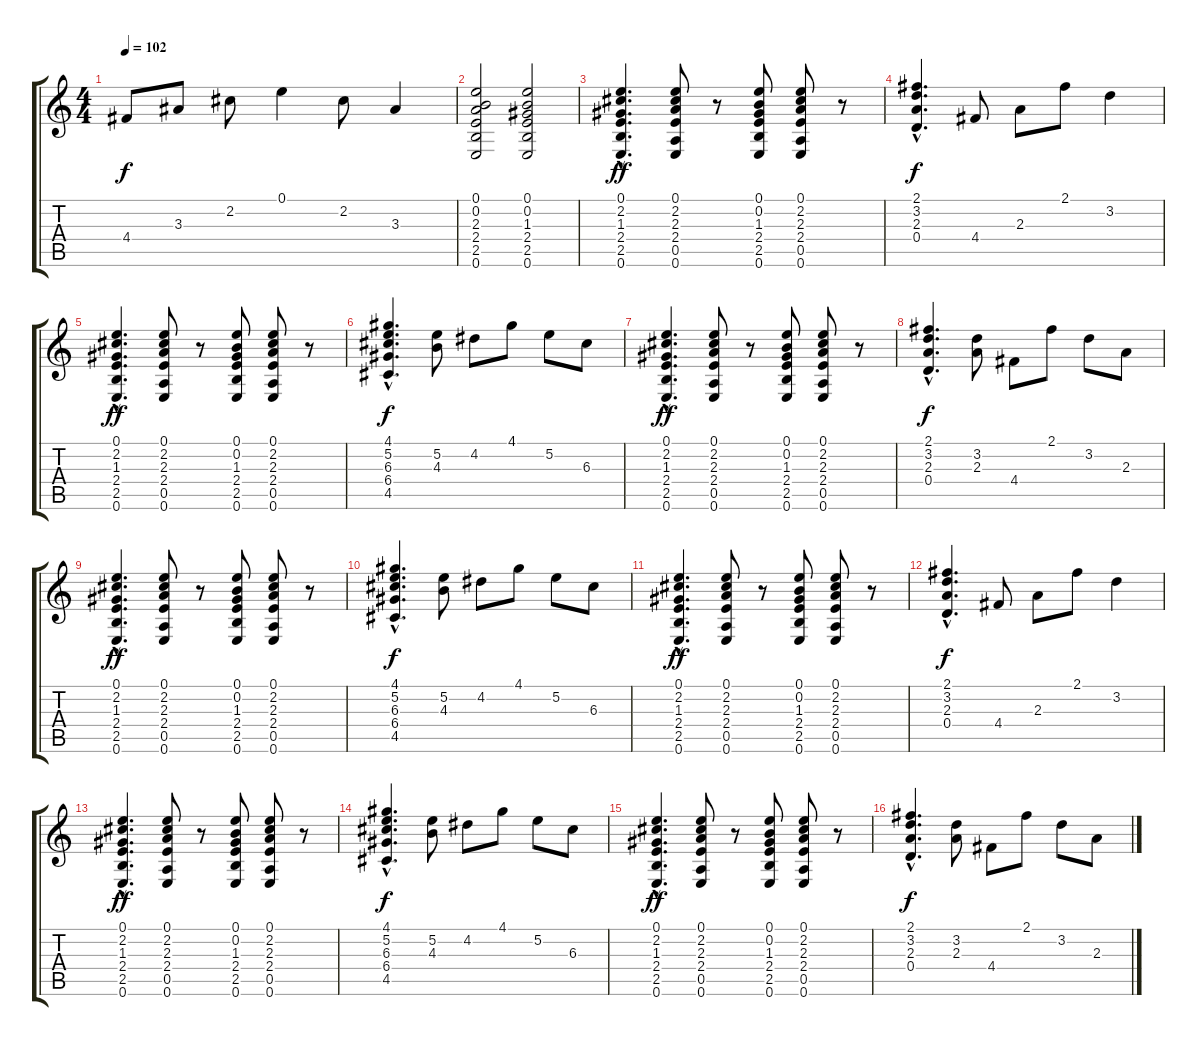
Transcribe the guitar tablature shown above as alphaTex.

\track "" {instrument overdrivenguitar}
\staff {score tabs}
\tuning (E4 B3 G3 D3 A2 E2) {hide}
\ts (4 4)
\tempo 102
\clef g2
\ks c
4.4.8{dy f} 3.3.8 2.2.8 0.1.4 2.2.8 3.3.4 |
(0.1 0.2 2.3 2.4 2.5 0.6).2 (0.1 0.2 1.3 2.4 2.5 0.6).2 |
(0.1{hac} 2.2{hac} 1.3{hac} 2.4{hac} 2.5{hac} 0.6{hac}).4{d dy ff} (0.1 2.2 2.3 2.4 0.5 0.6).8 r.8 (0.1 0.2 1.3 2.4 2.5 0.6).8 (0.1 2.2 2.3 2.4 0.5 0.6).8 r.8 |
(2.1{hac} 3.2{hac} 2.3{hac} 0.4{hac}).4{d dy f} 4.4.8 2.3.8 2.1.8 3.2.4 |
(0.1{hac} 2.2{hac} 1.3{hac} 2.4{hac} 2.5{hac} 0.6{hac}).4{d dy ff} (0.1 2.2 2.3 2.4 0.5 0.6).8 r.8 (0.1 0.2 1.3 2.4 2.5 0.6).8 (0.1 2.2 2.3 2.4 0.5 0.6).8 r.8 |
(4.1{hac} 5.2{hac} 6.3{hac} 6.4{hac} 4.5{hac}).4{d dy f} (5.2 4.3).8 4.2.8 4.1.8 5.2.8 6.3.8 |
(0.1{hac} 2.2{hac} 1.3{hac} 2.4{hac} 2.5{hac} 0.6{hac}).4{d dy ff} (0.1 2.2 2.3 2.4 0.5 0.6).8 r.8 (0.1 0.2 1.3 2.4 2.5 0.6).8 (0.1 2.2 2.3 2.4 0.5 0.6).8 r.8 |
(2.1{hac} 3.2{hac} 2.3{hac} 0.4{hac}).4{d dy f} (3.2 2.3).8 4.4.8 2.1.8 3.2.8 2.3.8 |
(0.1{hac} 2.2{hac} 1.3{hac} 2.4{hac} 2.5{hac} 0.6{hac}).4{d dy ff} (0.1 2.2 2.3 2.4 0.5 0.6).8 r.8 (0.1 0.2 1.3 2.4 2.5 0.6).8 (0.1 2.2 2.3 2.4 0.5 0.6).8 r.8 |
(4.1{hac} 5.2{hac} 6.3{hac} 6.4{hac} 4.5{hac}).4{d dy f} (5.2 4.3).8 4.2.8 4.1.8 5.2.8 6.3.8 |
(0.1{hac} 2.2{hac} 1.3{hac} 2.4{hac} 2.5{hac} 0.6{hac}).4{d dy ff} (0.1 2.2 2.3 2.4 0.5 0.6).8 r.8 (0.1 0.2 1.3 2.4 2.5 0.6).8 (0.1 2.2 2.3 2.4 0.5 0.6).8 r.8 |
(2.1{hac} 3.2{hac} 2.3{hac} 0.4{hac}).4{d dy f} 4.4.8 2.3.8 2.1.8 3.2.4 |
(0.1{hac} 2.2{hac} 1.3{hac} 2.4{hac} 2.5{hac} 0.6{hac}).4{d dy ff} (0.1 2.2 2.3 2.4 0.5 0.6).8 r.8 (0.1 0.2 1.3 2.4 2.5 0.6).8 (0.1 2.2 2.3 2.4 0.5 0.6).8 r.8 |
(4.1{hac} 5.2{hac} 6.3{hac} 6.4{hac} 4.5{hac}).4{d dy f} (5.2 4.3).8 4.2.8 4.1.8 5.2.8 6.3.8 |
(0.1{hac} 2.2{hac} 1.3{hac} 2.4{hac} 2.5{hac} 0.6{hac}).4{d dy ff} (0.1 2.2 2.3 2.4 0.5 0.6).8 r.8 (0.1 0.2 1.3 2.4 2.5 0.6).8 (0.1 2.2 2.3 2.4 0.5 0.6).8 r.8 |
(2.1{hac} 3.2{hac} 2.3{hac} 0.4{hac}).4{d dy f} (3.2 2.3).8 4.4.8 2.1.8 3.2.8 2.3.8
